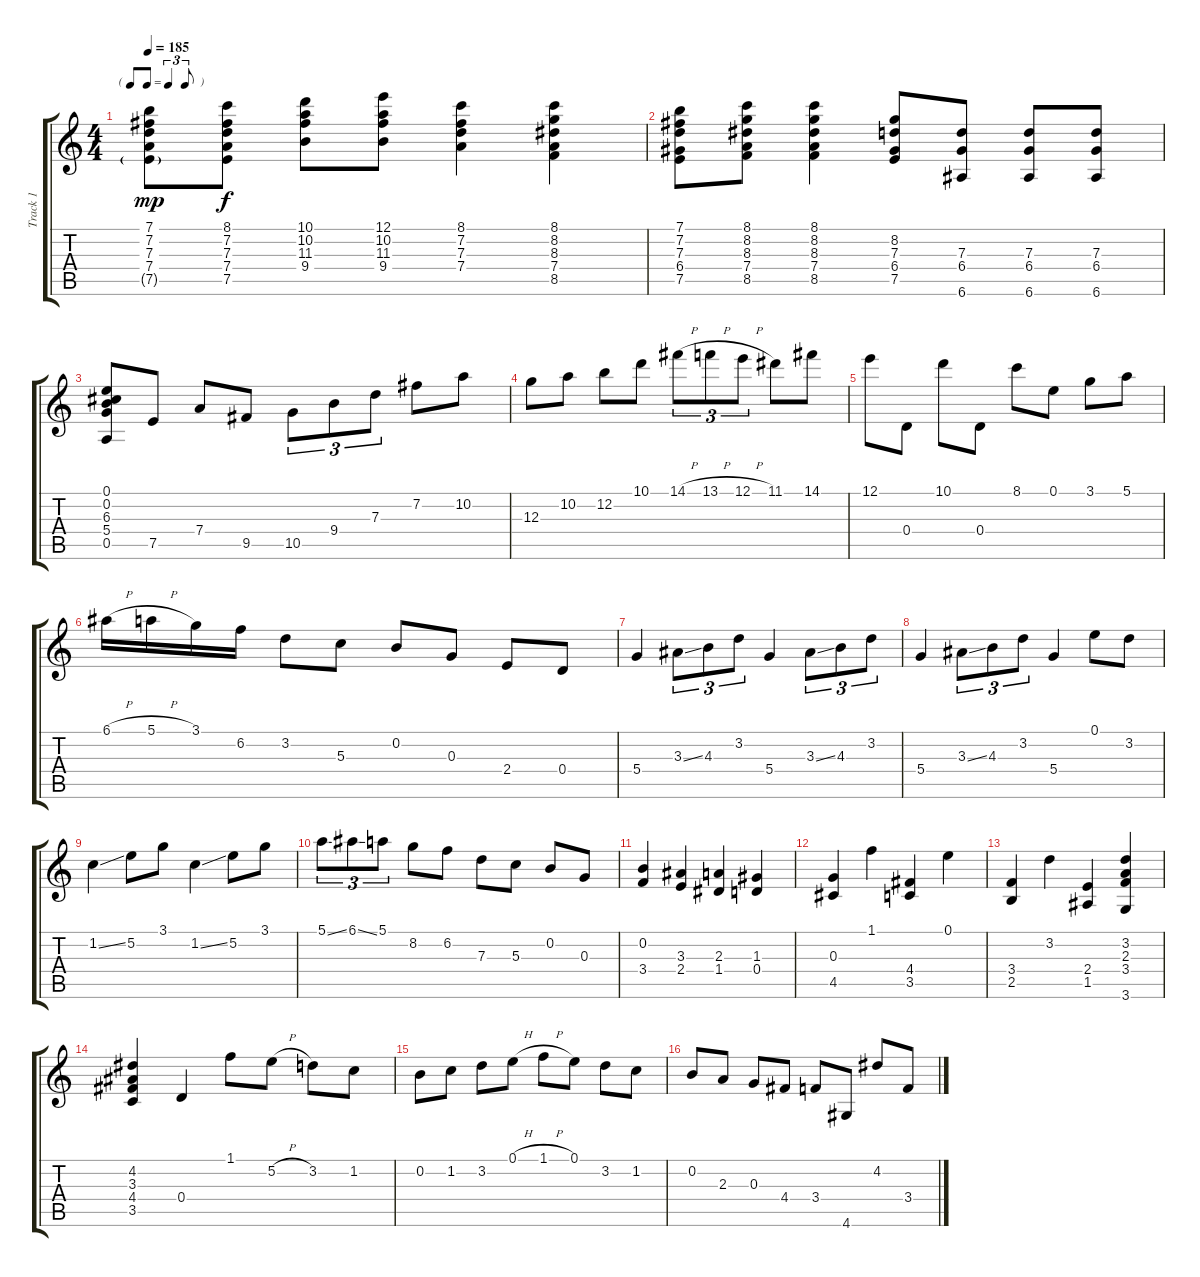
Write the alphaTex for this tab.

\track ("Track 1" "Track 1") {instrument acousticguitarnylon}
\staff {score tabs}
\tuning (E4 B3 G3 D3 A2 E2) {hide}
\ts (4 4)
\tf triplet8th
\tempo 185
\clef g2
\ks c
(7.1 7.2 7.3 7.4 7.5{g}).8{dy mp} (8.1 7.2 7.3 7.4 7.5).8{dy f} (10.1 10.2 11.3 9.4).8 (12.1 10.2 11.3 9.4).8 (8.1 7.2 7.3 7.4).4 (8.1 8.2 8.3 7.4 8.5).4 |
(7.1 7.2 7.3 6.4 7.5).8 (8.1 8.2 8.3 7.4 8.5).8 (8.1 8.2 8.3 7.4 8.5).4 (8.2 7.3 6.4 7.5).8 (7.3 6.4 6.6).8 (7.3 6.4 6.6).8 (7.3 6.4 6.6).8 |
(0.1 0.2 6.3 5.4 0.5).8 7.5.8 7.4.8 9.5.8 10.5.8{tu (3 2)} 9.4.8{tu (3 2)} 7.3.8{tu (3 2)} 7.2.8 10.2.8 |
12.3.8 10.2.8 12.2.8 10.1.8 14.1{h}.8{tu (3 2)} 13.1{h}.8{tu (3 2)} 12.1{h}.8{tu (3 2)} 11.1.8 14.1.8 |
12.1.8 0.4.8 10.1.8 0.4.8 8.1.8 0.1.8 3.1.8 5.1.8 |
6.1{h}.16 5.1{h}.16 3.1.16 6.2.16 3.2.8 5.3.8 0.2.8 0.3.8 2.4.8 0.4.8 |
5.4.4 3.3{ss}.8{tu (3 2)} 4.3.8{tu (3 2)} 3.2.8{tu (3 2)} 5.4.4 3.3{ss}.8{tu (3 2)} 4.3.8{tu (3 2)} 3.2.8{tu (3 2)} |
5.4.4 3.3{ss}.8{tu (3 2)} 4.3.8{tu (3 2)} 3.2.8{tu (3 2)} 5.4.4 0.1.8 3.2.8 |
1.2{ss}.4 5.2.8 3.1.8 1.2{ss}.4 5.2.8 3.1.8 |
5.1{ss}.8{tu (3 2)} 6.1{ss}.8{tu (3 2)} 5.1.8{tu (3 2)} 8.2.8 6.2.8 7.3.8 5.3.8 0.2.8 0.3.8 |
(0.2 3.4).4 (3.3 2.4).4 (2.3 1.4).4 (1.3 0.4).4 |
(0.3 4.5).4 1.1.4 (4.4 3.5).4 0.1.4 |
(3.4 2.5).4 3.2.4 (2.4 1.5).4 (3.2 2.3 3.4 3.6).4 |
(4.2 3.3 4.4 3.5).4 0.4.4 1.1.8 5.2{h}.8 3.2.8 1.2.8 |
0.2.8 1.2.8 3.2.8 0.1{h}.8 1.1{h}.8 0.1.8 3.2.8 1.2.8 |
0.2.8 2.3.8 0.3.8 4.4.8 3.4.8 4.6.8 4.2.8 3.4.8
